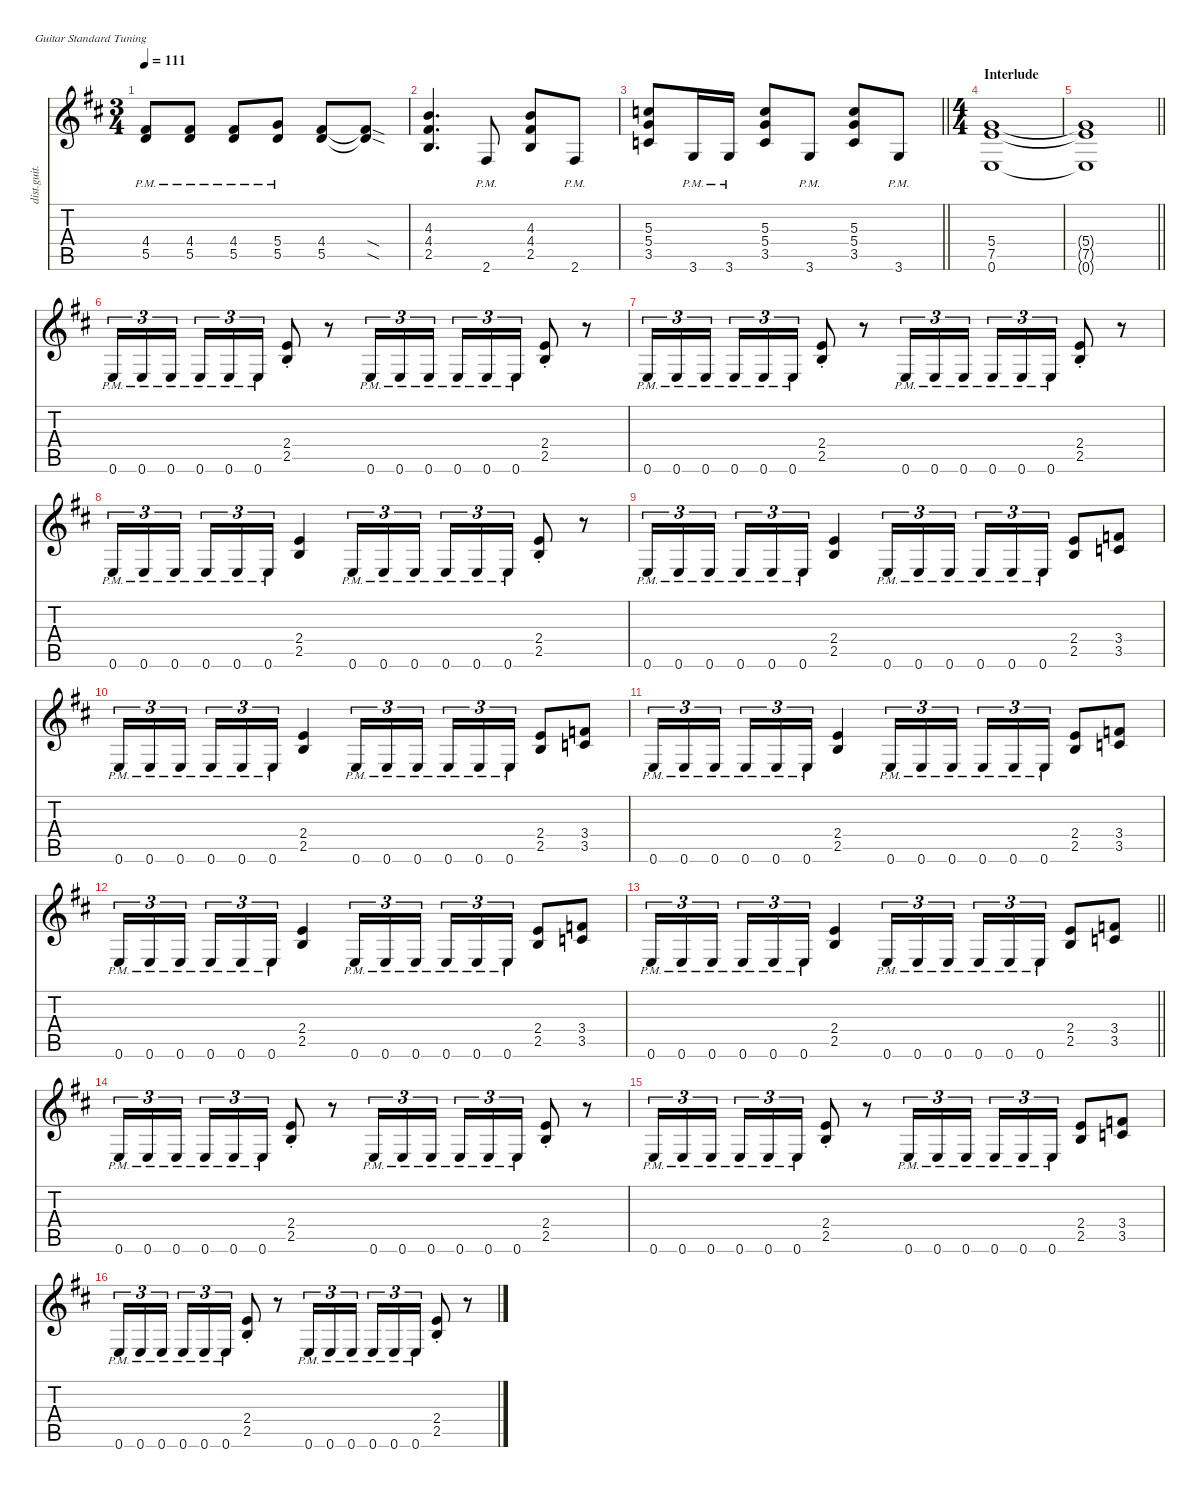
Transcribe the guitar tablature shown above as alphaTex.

\defaultSystemsLayout 4
\hideDynamics
\bracketExtendMode nobrackets
\otherSystemsTrackNameOrientation horizontal
\track ("Kirk Hammett (Rhythm)" "dist.guit.") {defaultSystemsLayout 8 instrument distortionguitar}
\staff {score tabs}
\tuning (E4 B3 G3 D3 A2 E2)
\ts (3 4)
\tempo 111
\clef g2
\ks bminor
(4.4{pm acc #} 5.5{pm acc forcenatural}).8{dy f beam Up} (4.4{pm acc #} 5.5{pm acc forcenatural}).8{beam Up} (4.4{pm acc #} 5.5{pm acc forcenatural}).8{beam Up} (5.4{pm acc forcenatural} 5.5{pm acc forcenatural}).8{beam Up} (4.4{acc #} 5.5{acc forcenatural}).8{beam Up} (4.4{sod t acc #} 5.5{sod t acc forcenatural}).8{beam Up} |
(4.3{acc forcenatural} 4.4{acc #} 2.5{acc forcenatural}).4{d beam Up} 2.6{pm acc #}.8{beam Up} (4.3{acc forcenatural} 4.4{acc #} 2.5{acc forcenatural}).8{beam Up} 2.6{pm acc #}.8{beam Up} |
\barLineRight lightlight
(5.3{acc forcenatural} 5.4{acc forcenatural} 3.5{acc forcenatural}).8{beam Up} 3.6{pm acc forcenatural}.16{beam Up} 3.6{pm acc forcenatural}.16{beam Up} (5.3{acc forcenatural} 5.4{acc forcenatural} 3.5{acc forcenatural}).8{beam Up} 3.6{pm acc forcenatural}.8{beam Up} (5.3{acc forcenatural} 5.4{acc forcenatural} 3.5{acc forcenatural}).8{beam Up} 3.6{pm acc forcenatural}.8{beam Up} |
\ts (4 4)
\beaming (8 2 2 2 2)
\section ("" "Interlude")
(5.4{acc forcenatural} 7.5{acc forcenatural} 0.6{acc forcenatural}).1{beam Up} |
\barLineRight lightlight
(5.4{t acc forcenatural} 7.5{t acc forcenatural} 0.6{t acc forcenatural}).1{beam Up} |
0.6{pm acc forcenatural}.16{tu (3 2) beam Up} 0.6{pm acc forcenatural}.16{tu (3 2) beam Up} 0.6{pm acc forcenatural}.16{tu (3 2) beam Up} 0.6{pm acc forcenatural}.16{tu (3 2) beam Up} 0.6{pm acc forcenatural}.16{tu (3 2) beam Up} 0.6{pm acc forcenatural}.16{tu (3 2) beam Up} (2.4{st acc forcenatural} 2.5{st acc forcenatural}).8{beam Up} r.8{beam Up} 0.6{pm acc forcenatural}.16{tu (3 2) beam Up} 0.6{pm acc forcenatural}.16{tu (3 2) beam Up} 0.6{pm acc forcenatural}.16{tu (3 2) beam Up} 0.6{pm acc forcenatural}.16{tu (3 2) beam Up} 0.6{pm acc forcenatural}.16{tu (3 2) beam Up} 0.6{pm acc forcenatural}.16{tu (3 2) beam Up} (2.4{st acc forcenatural} 2.5{st acc forcenatural}).8{beam Up} r.8{beam Up} |
0.6{pm acc forcenatural}.16{tu (3 2) beam Up} 0.6{pm acc forcenatural}.16{tu (3 2) beam Up} 0.6{pm acc forcenatural}.16{tu (3 2) beam Up} 0.6{pm acc forcenatural}.16{tu (3 2) beam Up} 0.6{pm acc forcenatural}.16{tu (3 2) beam Up} 0.6{pm acc forcenatural}.16{tu (3 2) beam Up} (2.4{st acc forcenatural} 2.5{st acc forcenatural}).8{beam Up} r.8{beam Up} 0.6{pm acc forcenatural}.16{tu (3 2) beam Up} 0.6{pm acc forcenatural}.16{tu (3 2) beam Up} 0.6{pm acc forcenatural}.16{tu (3 2) beam Up} 0.6{pm acc forcenatural}.16{tu (3 2) beam Up} 0.6{pm acc forcenatural}.16{tu (3 2) beam Up} 0.6{pm acc forcenatural}.16{tu (3 2) beam Up} (2.4{st acc forcenatural} 2.5{st acc forcenatural}).8{beam Up} r.8{beam Up} |
0.6{pm acc forcenatural}.16{tu (3 2) beam Up} 0.6{pm acc forcenatural}.16{tu (3 2) beam Up} 0.6{pm acc forcenatural}.16{tu (3 2) beam Up} 0.6{pm acc forcenatural}.16{tu (3 2) beam Up} 0.6{pm acc forcenatural}.16{tu (3 2) beam Up} 0.6{pm acc forcenatural}.16{tu (3 2) beam Up} (2.4{acc forcenatural} 2.5{acc forcenatural}).4{beam Up} 0.6{pm acc forcenatural}.16{tu (3 2) beam Up} 0.6{pm acc forcenatural}.16{tu (3 2) beam Up} 0.6{pm acc forcenatural}.16{tu (3 2) beam Up} 0.6{pm acc forcenatural}.16{tu (3 2) beam Up} 0.6{pm acc forcenatural}.16{tu (3 2) beam Up} 0.6{pm acc forcenatural}.16{tu (3 2) beam Up} (2.4{st acc forcenatural} 2.5{st acc forcenatural}).8{beam Up} r.8{beam Up} |
0.6{pm acc forcenatural}.16{tu (3 2) beam Up} 0.6{pm acc forcenatural}.16{tu (3 2) beam Up} 0.6{pm acc forcenatural}.16{tu (3 2) beam Up} 0.6{pm acc forcenatural}.16{tu (3 2) beam Up} 0.6{pm acc forcenatural}.16{tu (3 2) beam Up} 0.6{pm acc forcenatural}.16{tu (3 2) beam Up} (2.4{acc forcenatural} 2.5{acc forcenatural}).4{beam Up} 0.6{pm acc forcenatural}.16{tu (3 2) beam Up} 0.6{pm acc forcenatural}.16{tu (3 2) beam Up} 0.6{pm acc forcenatural}.16{tu (3 2) beam Up} 0.6{pm acc forcenatural}.16{tu (3 2) beam Up} 0.6{pm acc forcenatural}.16{tu (3 2) beam Up} 0.6{pm acc forcenatural}.16{tu (3 2) beam Up} (2.4{acc forcenatural} 2.5{acc forcenatural}).8{beam Up} (3.4{acc forcenatural} 3.5{acc forcenatural}).8{beam Up} |
0.6{pm acc forcenatural}.16{tu (3 2) beam Up} 0.6{pm acc forcenatural}.16{tu (3 2) beam Up} 0.6{pm acc forcenatural}.16{tu (3 2) beam Up} 0.6{pm acc forcenatural}.16{tu (3 2) beam Up} 0.6{pm acc forcenatural}.16{tu (3 2) beam Up} 0.6{pm acc forcenatural}.16{tu (3 2) beam Up} (2.4{acc forcenatural} 2.5{acc forcenatural}).4{beam Up} 0.6{pm acc forcenatural}.16{tu (3 2) beam Up} 0.6{pm acc forcenatural}.16{tu (3 2) beam Up} 0.6{pm acc forcenatural}.16{tu (3 2) beam Up} 0.6{pm acc forcenatural}.16{tu (3 2) beam Up} 0.6{pm acc forcenatural}.16{tu (3 2) beam Up} 0.6{pm acc forcenatural}.16{tu (3 2) beam Up} (2.4{acc forcenatural} 2.5{acc forcenatural}).8{beam Up} (3.4{acc forcenatural} 3.5{acc forcenatural}).8{beam Up} |
0.6{pm acc forcenatural}.16{tu (3 2) beam Up} 0.6{pm acc forcenatural}.16{tu (3 2) beam Up} 0.6{pm acc forcenatural}.16{tu (3 2) beam Up} 0.6{pm acc forcenatural}.16{tu (3 2) beam Up} 0.6{pm acc forcenatural}.16{tu (3 2) beam Up} 0.6{pm acc forcenatural}.16{tu (3 2) beam Up} (2.4{acc forcenatural} 2.5{acc forcenatural}).4{beam Up} 0.6{pm acc forcenatural}.16{tu (3 2) beam Up} 0.6{pm acc forcenatural}.16{tu (3 2) beam Up} 0.6{pm acc forcenatural}.16{tu (3 2) beam Up} 0.6{pm acc forcenatural}.16{tu (3 2) beam Up} 0.6{pm acc forcenatural}.16{tu (3 2) beam Up} 0.6{pm acc forcenatural}.16{tu (3 2) beam Up} (2.4{acc forcenatural} 2.5{acc forcenatural}).8{beam Up} (3.4{acc forcenatural} 3.5{acc forcenatural}).8{beam Up} |
0.6{pm acc forcenatural}.16{tu (3 2) beam Up} 0.6{pm acc forcenatural}.16{tu (3 2) beam Up} 0.6{pm acc forcenatural}.16{tu (3 2) beam Up} 0.6{pm acc forcenatural}.16{tu (3 2) beam Up} 0.6{pm acc forcenatural}.16{tu (3 2) beam Up} 0.6{pm acc forcenatural}.16{tu (3 2) beam Up} (2.4{acc forcenatural} 2.5{acc forcenatural}).4{beam Up} 0.6{pm acc forcenatural}.16{tu (3 2) beam Up} 0.6{pm acc forcenatural}.16{tu (3 2) beam Up} 0.6{pm acc forcenatural}.16{tu (3 2) beam Up} 0.6{pm acc forcenatural}.16{tu (3 2) beam Up} 0.6{pm acc forcenatural}.16{tu (3 2) beam Up} 0.6{pm acc forcenatural}.16{tu (3 2) beam Up} (2.4{acc forcenatural} 2.5{acc forcenatural}).8{beam Up} (3.4{acc forcenatural} 3.5{acc forcenatural}).8{beam Up} |
\barLineRight lightlight
0.6{pm acc forcenatural}.16{tu (3 2) beam Up} 0.6{pm acc forcenatural}.16{tu (3 2) beam Up} 0.6{pm acc forcenatural}.16{tu (3 2) beam Up} 0.6{pm acc forcenatural}.16{tu (3 2) beam Up} 0.6{pm acc forcenatural}.16{tu (3 2) beam Up} 0.6{pm acc forcenatural}.16{tu (3 2) beam Up} (2.4{acc forcenatural} 2.5{acc forcenatural}).4{beam Up} 0.6{pm acc forcenatural}.16{tu (3 2) beam Up} 0.6{pm acc forcenatural}.16{tu (3 2) beam Up} 0.6{pm acc forcenatural}.16{tu (3 2) beam Up} 0.6{pm acc forcenatural}.16{tu (3 2) beam Up} 0.6{pm acc forcenatural}.16{tu (3 2) beam Up} 0.6{pm acc forcenatural}.16{tu (3 2) beam Up} (2.4{acc forcenatural} 2.5{acc forcenatural}).8{beam Up} (3.4{acc forcenatural} 3.5{acc forcenatural}).8{beam Up} |
0.6{pm acc forcenatural}.16{tu (3 2) beam Up} 0.6{pm acc forcenatural}.16{tu (3 2) beam Up} 0.6{pm acc forcenatural}.16{tu (3 2) beam Up} 0.6{pm acc forcenatural}.16{tu (3 2) beam Up} 0.6{pm acc forcenatural}.16{tu (3 2) beam Up} 0.6{pm acc forcenatural}.16{tu (3 2) beam Up} (2.4{st acc forcenatural} 2.5{st acc forcenatural}).8{beam Up} r.8{beam Up} 0.6{pm acc forcenatural}.16{tu (3 2) beam Up} 0.6{pm acc forcenatural}.16{tu (3 2) beam Up} 0.6{pm acc forcenatural}.16{tu (3 2) beam Up} 0.6{pm acc forcenatural}.16{tu (3 2) beam Up} 0.6{pm acc forcenatural}.16{tu (3 2) beam Up} 0.6{pm acc forcenatural}.16{tu (3 2) beam Up} (2.4{st acc forcenatural} 2.5{st acc forcenatural}).8{beam Up} r.8{beam Up} |
0.6{pm acc forcenatural}.16{tu (3 2) beam Up} 0.6{pm acc forcenatural}.16{tu (3 2) beam Up} 0.6{pm acc forcenatural}.16{tu (3 2) beam Up} 0.6{pm acc forcenatural}.16{tu (3 2) beam Up} 0.6{pm acc forcenatural}.16{tu (3 2) beam Up} 0.6{pm acc forcenatural}.16{tu (3 2) beam Up} (2.4{st acc forcenatural} 2.5{st acc forcenatural}).8{beam Up} r.8{beam Up} 0.6{pm acc forcenatural}.16{tu (3 2) beam Up} 0.6{pm acc forcenatural}.16{tu (3 2) beam Up} 0.6{pm acc forcenatural}.16{tu (3 2) beam Up} 0.6{pm acc forcenatural}.16{tu (3 2) beam Up} 0.6{pm acc forcenatural}.16{tu (3 2) beam Up} 0.6{pm acc forcenatural}.16{tu (3 2) beam Up} (2.4{acc forcenatural} 2.5{acc forcenatural}).8{beam Up} (3.4{acc forcenatural} 3.5{acc forcenatural}).8{beam Up} |
0.6{pm acc forcenatural}.16{tu (3 2) beam Up} 0.6{pm acc forcenatural}.16{tu (3 2) beam Up} 0.6{pm acc forcenatural}.16{tu (3 2) beam Up} 0.6{pm acc forcenatural}.16{tu (3 2) beam Up} 0.6{pm acc forcenatural}.16{tu (3 2) beam Up} 0.6{pm acc forcenatural}.16{tu (3 2) beam Up} (2.4{st acc forcenatural} 2.5{st acc forcenatural}).8{beam Up} r.8{beam Up} 0.6{pm acc forcenatural}.16{tu (3 2) beam Up} 0.6{pm acc forcenatural}.16{tu (3 2) beam Up} 0.6{pm acc forcenatural}.16{tu (3 2) beam Up} 0.6{pm acc forcenatural}.16{tu (3 2) beam Up} 0.6{pm acc forcenatural}.16{tu (3 2) beam Up} 0.6{pm acc forcenatural}.16{tu (3 2) beam Up} (2.4{st acc forcenatural} 2.5{st acc forcenatural}).8{beam Up} r.8{beam Up}
